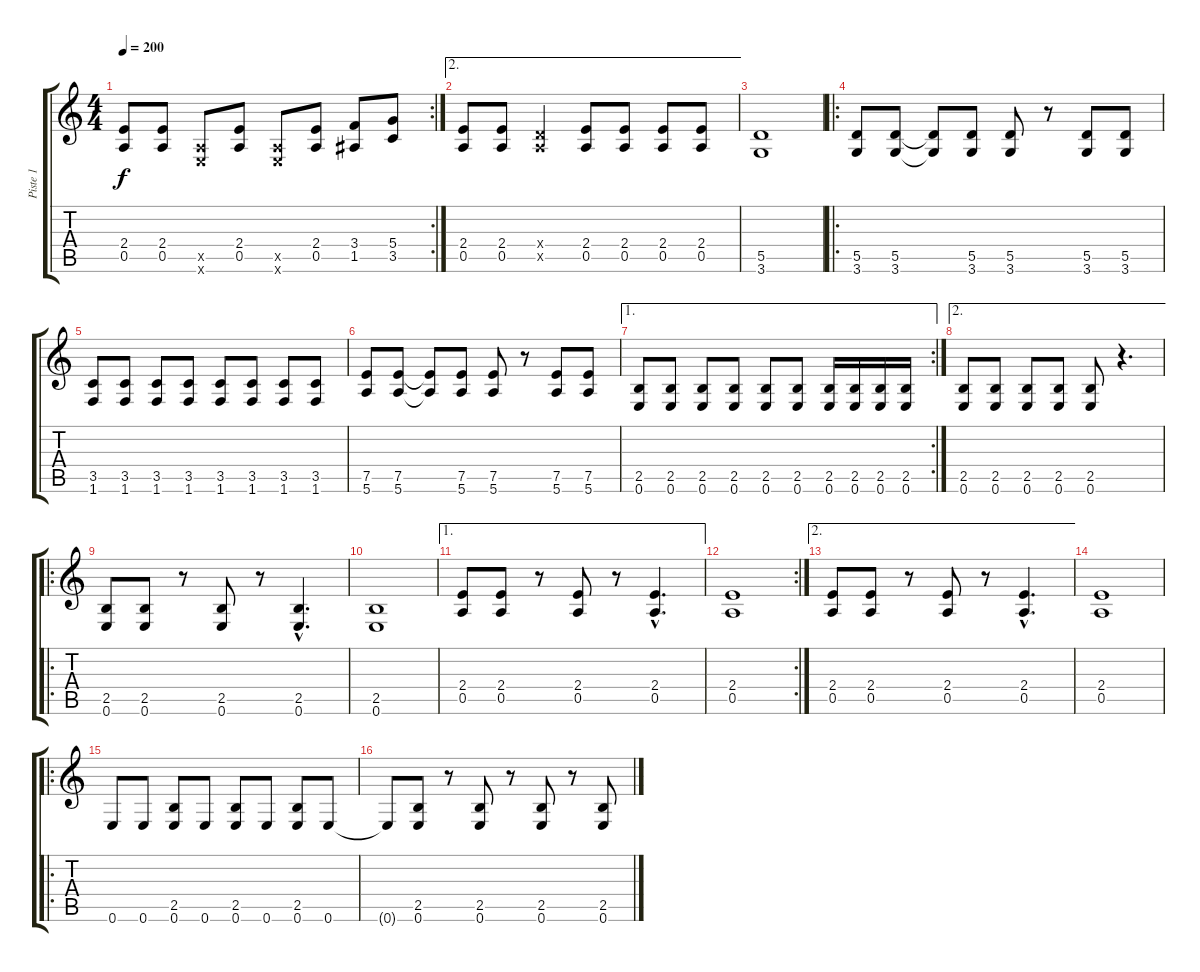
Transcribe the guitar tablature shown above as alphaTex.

\track ("Piste 1" "Piste 1") {instrument overdrivenguitar}
\staff {score tabs}
\tuning (E4 B3 G3 D3 A2 E2) {hide}
\rc 2
\ts (4 4)
\tempo 200
\clef g2
\ks c
(2.4{t} 0.5{t}).8{dy f} (2.4 0.5).8 (0.5{x} 0.6{x}).8 (2.4 0.5).8 (0.5{x} 0.6{x}).8 (2.4 0.5).8 (3.4 1.5).8 (5.4 3.5).8 |
\ae 2
(2.4 0.5).8 (2.4 0.5).8 (0.4{x} 0.5{x}).4 (2.4 0.5).8 (2.4 0.5).8 (2.4 0.5).8 (2.4 0.5).8 |
(5.5 3.6).1 |
\ro
(5.5 3.6).8 (5.5 3.6).8 (5.5{t} 3.6{t}).8 (5.5 3.6).8 (5.5 3.6).8 r.8 (5.5 3.6).8 (5.5 3.6).8 |
(3.5 1.6).8 (3.5 1.6).8 (3.5 1.6).8 (3.5 1.6).8 (3.5 1.6).8 (3.5 1.6).8 (3.5 1.6).8 (3.5 1.6).8 |
(7.5 5.6).8 (7.5 5.6).8 (7.5{t} 5.6{t}).8 (7.5 5.6).8 (7.5 5.6).8 r.8 (7.5 5.6).8 (7.5 5.6).8 |
\ae 1
\rc 2
(2.5 0.6).8 (2.5 0.6).8 (2.5 0.6).8 (2.5 0.6).8 (2.5 0.6).8 (2.5 0.6).8 (2.5 0.6).16 (2.5 0.6).16 (2.5 0.6).16 (2.5 0.6).16 |
\ae 2
(2.5 0.6).8 (2.5 0.6).8 (2.5 0.6).8 (2.5 0.6).8 (2.5 0.6).8 r.4{d} |
\ro
(2.5 0.6).8 (2.5 0.6).8 r.8 (2.5 0.6).8 r.8 (2.5{hac} 0.6{hac}).4{d} |
(2.5 0.6).1 |
\ae 1
(2.4 0.5).8 (2.4 0.5).8 r.8 (2.4 0.5).8 r.8 (2.4{hac} 0.5{hac}).4{d} |
\rc 2
(2.4 0.5).1 |
\ae 2
(2.4 0.5).8 (2.4 0.5).8 r.8 (2.4 0.5).8 r.8 (2.4{hac} 0.5{hac}).4{d} |
(2.4 0.5).1 |
\ro
0.6.8 0.6.8 (2.5 0.6).8 0.6.8 (2.5 0.6).8 0.6.8 (2.5 0.6).8 0.6.8 |
0.6{t}.8 (2.5 0.6).8 r.8 (2.5 0.6).8 r.8 (2.5 0.6).8 r.8 (2.5 0.6).8
